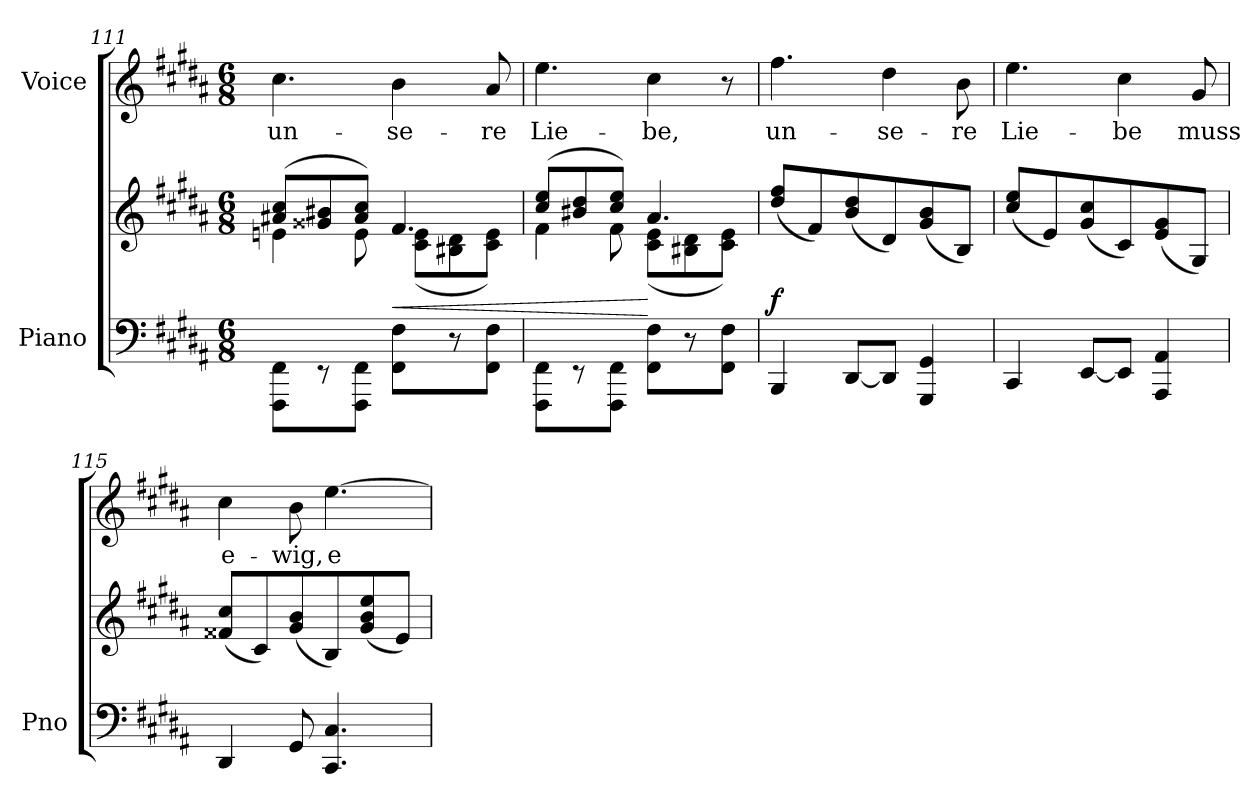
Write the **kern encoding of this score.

**kern	**kern	**dynam	**kern	**text
*part2	*part2	*part2	*part1	*part1
*staff3	*staff2	*staff2/3	*staff1	*staff1
*I"Piano	*	*	*I"Voice	*
*I'Pno	*	*	*	*
*clefF4	*clefG2	*	*clefG2	*
*k[f#c#g#d#a#]	*k[f#c#g#d#a#]	*	*k[f#c#g#d#a#]	*
*M6/8	*M6/8	*	*M6/8	*
*MM71	*MM71	*	*MM71	*
=111	=111	=111	=111	=111
*	*^	*	*	*
!	!	!	!	!	!LO:LY:b
8FFF#\ 8FF#\L	(>8a#X/ 8cc#/L	4en\	.	4.cc#\	un-
8r	8g##X/ 8b#X/	.	.	.	.
8FFF#\ 8FF#\J	8a#/ 8cc#/J)	8e\	.	.	.
*	*	*	*	*MM72	*
!	!	!	!LO:HP:b	!	!LO:LY:b
8FF#\ 8F#\L	4.f#/	(<8c#\ 8e\L	<	4b\	-se-
8r	.	8B#X\ 8d#\	.	.	.
!	!	!	!	!	!LO:LY:b
8FF#\ 8F#\J	.	8c#\ 8e\J)	.	8a#/	-re
=112	=112	=112	=112	=112	=112
*	*	*	*	*MM73	*
!	!	!	!	!	!LO:LY:b
8FFF#\ 8FF#\L	(>8cc#/ 8ee/L	4f#\	.	4.ee\	Lie-
8r	8b#X/ 8dd#/	.	.	.	.
8FFF#\ 8FF#\J	8cc#/ 8ee/J)	8f#\	.	.	.
!	!	!	!	!	!LO:LY:b
8FF#\ 8F#\L	4.a#/	(<8c#\ 8e\L	[	4cc#\	-be,
8r	.	8B#X\ 8d#\	.	.	.
8FF#\ 8F#\J	.	8c#\ 8e\J)	.	8r	.
*	*v	*v	*	*	*
=113	=113	=113	=113	=113
*	*	*	*MM74	*
*	*^	*	*	*
!	!	!	!LO:DY:a=2	!	!LO:LY:b
*	*v	*v	*	*	*
4BBB/	(<8dd#/ 8ff#/L	f	4.ff#\	un-
.	8f#/)	.	.	.
[8DD#/L	(<8b/ 8dd#/	.	.	.
!	!	!	!	!LO:LY:b
8DD#/J]	8d#/)	.	4dd#\	-se-
4GGG#/ 4GG#/	(<8g#/ 8b/	.	.	.
!	!	!	!	!LO:LY:b
.	8B/J)	.	8b\	-re
=114	=114	=114	=114	=114
!	!	!	!	!LO:LY:b
4CC#/	(<8cc#/ 8ee/L	.	4.ee\	Lie-
.	8e/)	.	.	.
[8EE/L	(<8g#/ 8cc#/	.	.	.
!	!	!	!	!LO:LY:b
8EE/J]	8c#/)	.	4cc#\	-be
4AAA#/ 4AA#/	(<8e/ 8g#/	.	.	.
!	!	!	!	!LO:LY:b
.	8G#/J)	.	8g#/	muss
!!LO:LB:g=z
=115	=115	=115	=115	=115
!	!	!	!	!LO:LY:b
4DD#/	(<8f##X/ 8cc#/L	.	4cc#\	e-
.	8c#/)	.	.	.
!	!	!	!	!LO:LY:b
8GG#/	(<8g#/ 8b/	.	8b\	-wig,
!	!	!	!	!LO:LY:b
4.CC#/ 4.C#/	8B/)	.	[4.ee\	e-
.	(<8g#/ 8b/ 8ee/	.	.	.
.	8e/J)	.	.	.
=	=	=	=	=
*-	*-	*-	*-	*-
